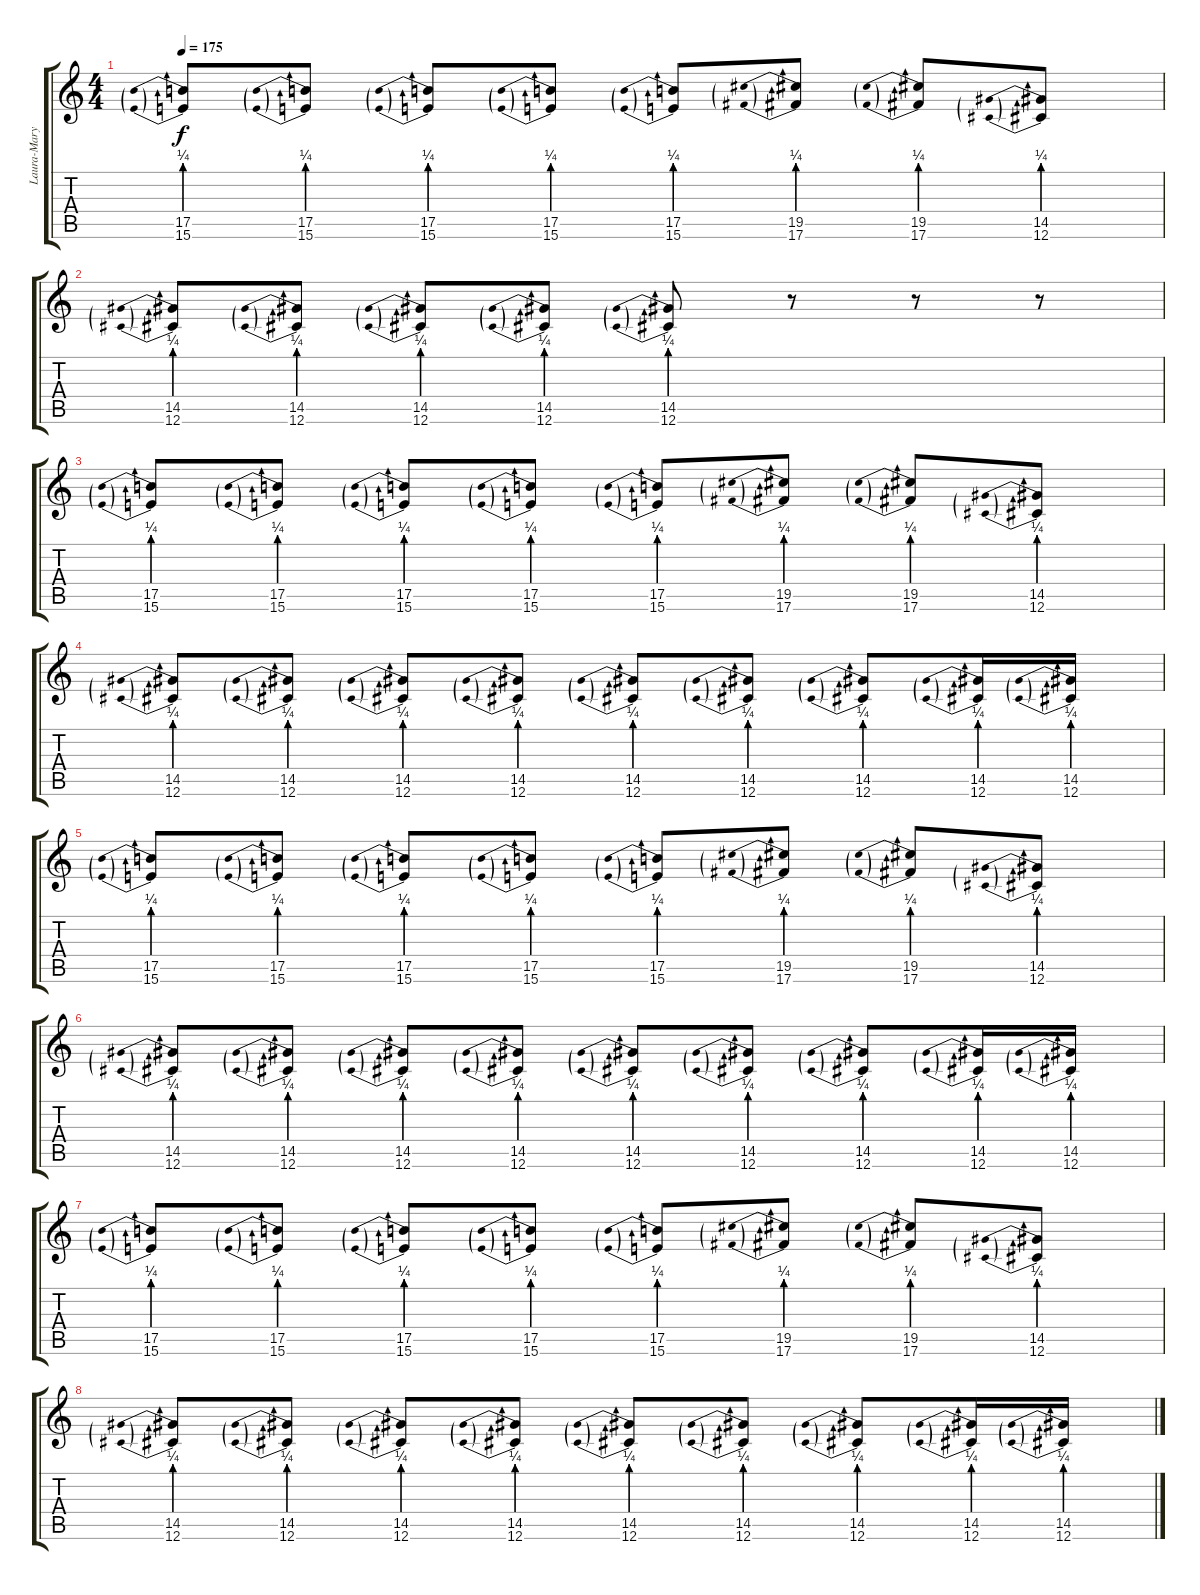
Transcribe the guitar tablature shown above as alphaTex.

\track ("Laura-Mary Carter" "Laura-Mary") {instrument overdrivenguitar}
\staff {score tabs}
\tuning (Db4 Ab3 E3 B2 Gb2 Db2) {hide}
\ts (4 4)
\tempo 175
\clef g2
\ks c
(17.5{be (prebend 0 1 60 1)} 15.6{be (prebend 0 1 60 1)}).8{dy f} (17.5{be (prebend 0 1 60 1)} 15.6{be (prebend 0 1 60 1)}).8 (17.5{be (prebend 0 1 60 1)} 15.6{be (prebend 0 1 60 1)}).8 (17.5{be (prebend 0 1 60 1)} 15.6{be (prebend 0 1 60 1)}).8 (17.5{be (prebend 0 1 60 1)} 15.6{be (prebend 0 1 60 1)}).8 (19.5{be (prebend 0 1 60 1)} 17.6{be (prebend 0 1 60 1)}).8 (19.5{be (prebend 0 1 60 1)} 17.6{be (prebend 0 1 60 1)}).8 (14.5{be (prebend 0 1 60 1)} 12.6{be (prebend 0 1 60 1)}).8 |
(14.5{be (prebend 0 1 60 1)} 12.6{be (prebend 0 1 60 1)}).8 (14.5{be (prebend 0 1 60 1)} 12.6{be (prebend 0 1 60 1)}).8 (14.5{be (prebend 0 1 60 1)} 12.6{be (prebend 0 1 60 1)}).8 (14.5{be (prebend 0 1 60 1)} 12.6{be (prebend 0 1 60 1)}).8 (14.5{be (prebend 0 1 60 1)} 12.6{be (prebend 0 1 60 1)}).8 r.8 r.8 r.8 |
(17.5{be (prebend 0 1 60 1)} 15.6{be (prebend 0 1 60 1)}).8 (17.5{be (prebend 0 1 60 1)} 15.6{be (prebend 0 1 60 1)}).8 (17.5{be (prebend 0 1 60 1)} 15.6{be (prebend 0 1 60 1)}).8 (17.5{be (prebend 0 1 60 1)} 15.6{be (prebend 0 1 60 1)}).8 (17.5{be (prebend 0 1 60 1)} 15.6{be (prebend 0 1 60 1)}).8 (19.5{be (prebend 0 1 60 1)} 17.6{be (prebend 0 1 60 1)}).8 (19.5{be (prebend 0 1 60 1)} 17.6{be (prebend 0 1 60 1)}).8 (14.5{be (prebend 0 1 60 1)} 12.6{be (prebend 0 1 60 1)}).8 |
(14.5{be (prebend 0 1 60 1)} 12.6{be (prebend 0 1 60 1)}).8 (14.5{be (prebend 0 1 60 1)} 12.6{be (prebend 0 1 60 1)}).8 (14.5{be (prebend 0 1 60 1)} 12.6{be (prebend 0 1 60 1)}).8 (14.5{be (prebend 0 1 60 1)} 12.6{be (prebend 0 1 60 1)}).8 (14.5{be (prebend 0 1 60 1)} 12.6{be (prebend 0 1 60 1)}).8 (14.5{be (prebend 0 1 60 1)} 12.6{be (prebend 0 1 60 1)}).8 (14.5{be (prebend 0 1 60 1)} 12.6{be (prebend 0 1 60 1)}).8 (14.5{be (prebend 0 1 60 1)} 12.6{be (prebend 0 1 60 1)}).16 (14.5{be (prebend 0 1 60 1)} 12.6{be (prebend 0 1 60 1)}).16 |
(17.5{be (prebend 0 1 60 1)} 15.6{be (prebend 0 1 60 1)}).8 (17.5{be (prebend 0 1 60 1)} 15.6{be (prebend 0 1 60 1)}).8 (17.5{be (prebend 0 1 60 1)} 15.6{be (prebend 0 1 60 1)}).8 (17.5{be (prebend 0 1 60 1)} 15.6{be (prebend 0 1 60 1)}).8 (17.5{be (prebend 0 1 60 1)} 15.6{be (prebend 0 1 60 1)}).8 (19.5{be (prebend 0 1 60 1)} 17.6{be (prebend 0 1 60 1)}).8 (19.5{be (prebend 0 1 60 1)} 17.6{be (prebend 0 1 60 1)}).8 (14.5{be (prebend 0 1 60 1)} 12.6{be (prebend 0 1 60 1)}).8 |
(14.5{be (prebend 0 1 60 1)} 12.6{be (prebend 0 1 60 1)}).8 (14.5{be (prebend 0 1 60 1)} 12.6{be (prebend 0 1 60 1)}).8 (14.5{be (prebend 0 1 60 1)} 12.6{be (prebend 0 1 60 1)}).8 (14.5{be (prebend 0 1 60 1)} 12.6{be (prebend 0 1 60 1)}).8 (14.5{be (prebend 0 1 60 1)} 12.6{be (prebend 0 1 60 1)}).8 (14.5{be (prebend 0 1 60 1)} 12.6{be (prebend 0 1 60 1)}).8 (14.5{be (prebend 0 1 60 1)} 12.6{be (prebend 0 1 60 1)}).8 (14.5{be (prebend 0 1 60 1)} 12.6{be (prebend 0 1 60 1)}).16 (14.5{be (prebend 0 1 60 1)} 12.6{be (prebend 0 1 60 1)}).16 |
(17.5{be (prebend 0 1 60 1)} 15.6{be (prebend 0 1 60 1)}).8 (17.5{be (prebend 0 1 60 1)} 15.6{be (prebend 0 1 60 1)}).8 (17.5{be (prebend 0 1 60 1)} 15.6{be (prebend 0 1 60 1)}).8 (17.5{be (prebend 0 1 60 1)} 15.6{be (prebend 0 1 60 1)}).8 (17.5{be (prebend 0 1 60 1)} 15.6{be (prebend 0 1 60 1)}).8 (19.5{be (prebend 0 1 60 1)} 17.6{be (prebend 0 1 60 1)}).8 (19.5{be (prebend 0 1 60 1)} 17.6{be (prebend 0 1 60 1)}).8 (14.5{be (prebend 0 1 60 1)} 12.6{be (prebend 0 1 60 1)}).8 |
(14.5{be (prebend 0 1 60 1)} 12.6{be (prebend 0 1 60 1)}).8 (14.5{be (prebend 0 1 60 1)} 12.6{be (prebend 0 1 60 1)}).8 (14.5{be (prebend 0 1 60 1)} 12.6{be (prebend 0 1 60 1)}).8 (14.5{be (prebend 0 1 60 1)} 12.6{be (prebend 0 1 60 1)}).8 (14.5{be (prebend 0 1 60 1)} 12.6{be (prebend 0 1 60 1)}).8 (14.5{be (prebend 0 1 60 1)} 12.6{be (prebend 0 1 60 1)}).8 (14.5{be (prebend 0 1 60 1)} 12.6{be (prebend 0 1 60 1)}).8 (14.5{be (prebend 0 1 60 1)} 12.6{be (prebend 0 1 60 1)}).16 (14.5{be (prebend 0 1 60 1)} 12.6{be (prebend 0 1 60 1)}).16
